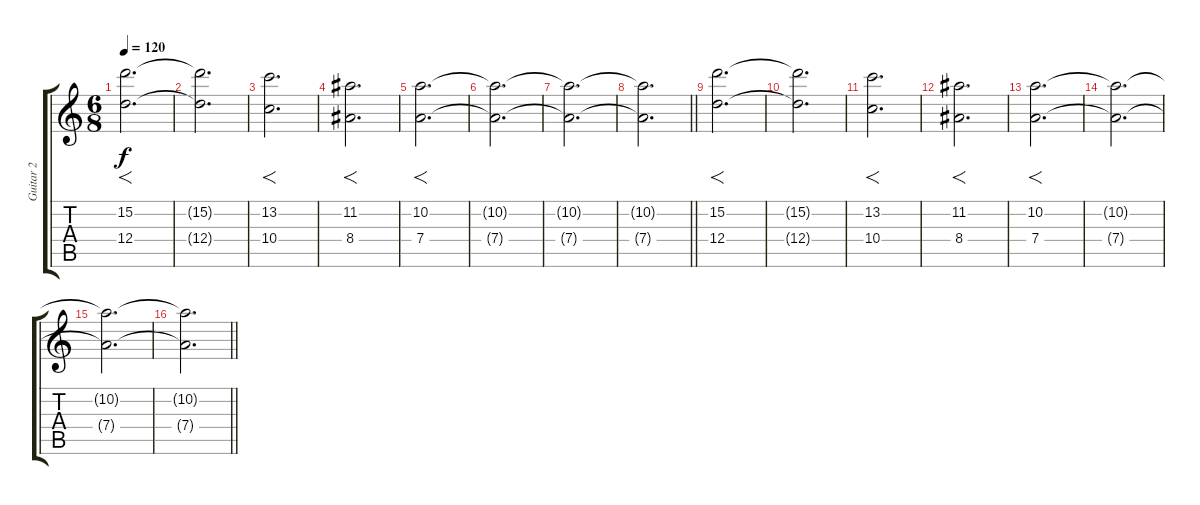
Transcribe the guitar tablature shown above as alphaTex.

\track ("Guitar 2" "Guitar 2") {instrument electricguitarclean}
\staff {score tabs}
\tuning (E4 B3 G3 D3 A2 E2) {hide}
\ts (6 8)
\tempo 120
\clef g2
\ks c
(15.2 12.4).2{f d dy f} |
(15.2{t} 12.4{t}).2{d} |
(13.2 10.4).2{f d} |
(11.2 8.4).2{f d} |
(10.2 7.4).2{f d} |
(10.2{t} 7.4{t}).2{d} |
(10.2{t} 7.4{t}).2{d} |
\barLineRight lightlight
(10.2{t} 7.4{t}).2{d} |
(15.2 12.4).2{f d} |
(15.2{t} 12.4{t}).2{d} |
(13.2 10.4).2{f d} |
(11.2 8.4).2{f d} |
(10.2 7.4).2{f d} |
(10.2{t} 7.4{t}).2{d} |
(10.2{t} 7.4{t}).2{d} |
\barLineRight lightlight
(10.2{t} 7.4{t}).2{d}
